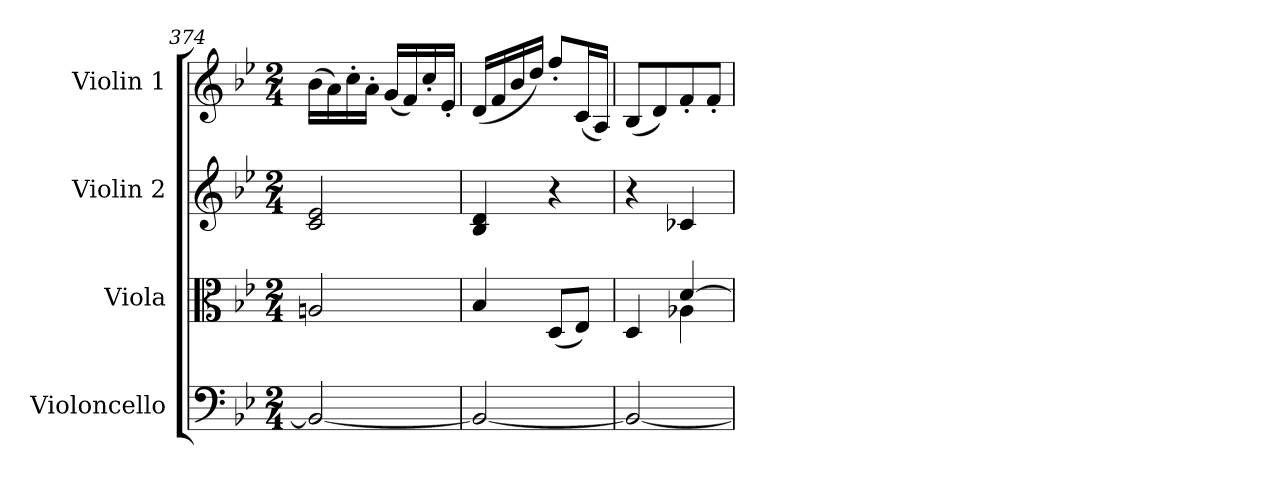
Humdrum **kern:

**kern	**kern	**kern	**kern
*part4	*part3	*part2	*part1
*staff4	*staff3	*staff2	*staff1
*I"Violoncello	*I"Viola	*I"Violin 2	*I"Violin 1
*I'Vc	*I'Vla	*I'Vln	*I'Vln
*clefF4	*clefC3	*clefG2	*clefG2
*k[b-e-]	*k[b-e-]	*k[b-e-]	*k[b-e-]
*M2/4	*M2/4	*M2/4	*M2/4
=374	=374	=374	=374
2BB-/_	2An/	2c/ 2e-/	(>16b-\LL
.	.	.	16a\)
.	.	.	16cc'\
.	.	.	16a'\JJ
.	.	.	(<16g/LL
.	.	.	16f/)
.	.	.	16cc'/
.	.	.	16e-'/JJ
=375	=375	=375	=375
2BB-/_	4B-/	4B-/ 4d/	(<16d/LL
.	.	.	16f/
.	.	.	16b-/
.	.	.	16dd/JJ)
.	(<8D/L	4r	8ff'/L
.	8E-/J)	.	(<16c/L
.	.	.	16A/JJ)
!!LO:LB:g=z
=376	=376	=376	=376
*	*^	*	*
2BB-/_	4D/	4ryy	4r	(<8B-/L
.	.	.	.	8d/)
.	[4d/	4A-X\	4c-X/	8f'/
.	.	.	.	8f'/J
*	*v	*v	*	*
=	=	=	=
*-	*-	*-	*-
